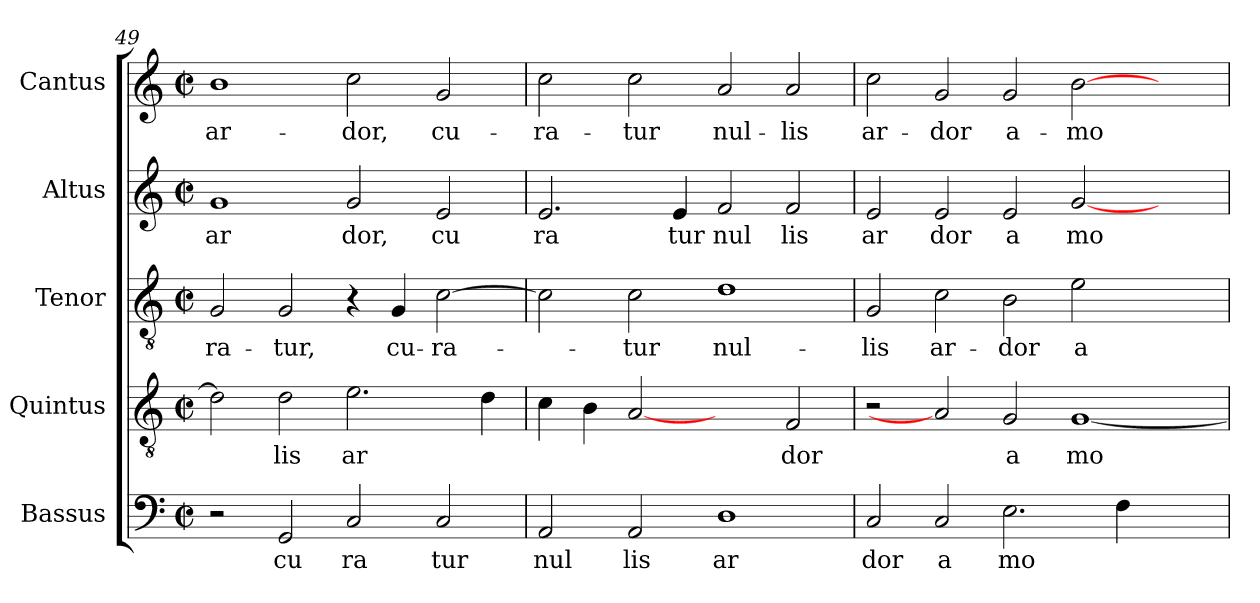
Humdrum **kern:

**kern	**text	**kern	**text	**kern	**text	**kern	**text	**kern	**text
*part5	*part5	*part4	*part4	*part3	*part3	*part2	*part2	*part1	*part1
*staff5	*staff5	*staff4	*staff4	*staff3	*staff3	*staff2	*staff2	*staff1	*staff1
*I"Bassus	*	*I"Quintus	*	*I"Tenor	*	*I"Altus	*	*I"Cantus	*
*clefF4	*	*clefGv2	*	*clefGv2	*	*clefG2	*	*clefG2	*
*M2/2	*	*M2/2	*	*M2/2	*	*M2/2	*	*M2/2	*
*met(c|)	*	*met(c|)	*	*met(c|)	*	*met(c|)	*	*met(c|)	*
=49	=49	=49	=49	=49	=49	=49	=49	=49	=49
!	!	!	!	!	!LO:LY:b:cj	!	!LO:LY:b:cj	!	!LO:LY:b:cj
2r	.	2d\]	.	2G/	-ra-	1g	ar	1b	ar-
!	!LO:LY:b:cj	!	!LO:LY:b:cj	!	!LO:LY:b:cj	!	!	!	!
2GG/	cu	2d\	lis	2G/	-tur,	.	.	.	.
!	!LO:LY:b:cj	!	!LO:LY:b:cj	!	!	!	!LO:LY:b:cj	!	!LO:LY:b:cj
2C/	ra	2.e\	ar	4r	.	2g/	dor,	2cc\	-dor,
!	!	!	!	!	!LO:LY:b:cj	!	!	!	!
.	.	.	.	4G/	cu-	.	.	.	.
!	!LO:LY:b:cj	!	!	!	!LO:LY:b:cj	!	!LO:LY:b:cj	!	!LO:LY:b:cj
2C/	tur	.	.	[>2c\	-ra-	2e/	cu	2g/	cu-
.	.	4d\	.	.	.	.	.	.	.
=50	=50	=50	=50	=50	=50	=50	=50	=50	=50
!	!LO:LY:b:cj	!	!	!	!	!	!LO:LY:b:cj	!	!LO:LY:b:cj
2AA/	nul	4c\	.	2c\]	.	2.e/	ra	2cc\	-ra-
.	.	4B\	.	.	.	.	.	.	.
!	!LO:LY:b:cj	!	!	!	!LO:LY:b:cj	!	!	!	!LO:LY:b:cj
2AA/	lis	[2A	.	2c\	-tur	.	.	2cc\	-tur
!	!	!	!	!	!	!	!LO:LY:b:cj	!	!
.	.	.	.	.	.	4e/	tur	.	.
!	!LO:LY:b:cj	!	!	!	!LO:LY:b:cj	!	!LO:LY:b:cj	!	!LO:LY:b:cj
1D	ar	2ryy	.	1d	nul-	2f/	nul	2a/	nul-
!	!	!	!LO:LY:b:cj	!	!	!	!LO:LY:b:cj	!	!LO:LY:b:cj
.	.	2F/	dor	.	.	2f/	lis	2a/	-lis
=51	=51	=51	=51	=51	=51	=51	=51	=51	=51
!	!LO:LY:b:cj	!	!	!	!LO:LY:b:cj	!	!LO:LY:b:cj	!	!LO:LY:b:cj
2C/	dor	2r	.	2G/	-lis	2e/	ar	2cc\	ar-
!	!LO:LY:b:cj	!	!	!	!LO:LY:b:cj	!	!LO:LY:b:cj	!	!LO:LY:b:cj
2C/	a	2A]	.	2c\	ar-	2e/	dor	2g/	-dor
!	!LO:LY:b	!	!LO:LY:b:cj	!	!LO:LY:b:cj	!	!LO:LY:b:cj	!	!LO:LY:b:cj
2.E\	mo	2G/	a	2B\	-dor	2e/	a	2g/	a-
!	!	!	!LO:LY:b:cj	!	!LO:LY:b:cj	!	!LO:LY:b	!	!LO:LY:b
.	.	[<1G	mo	2e\	a-	[<2g/	mo	[>2b\	-mo-
4F\	.	.	.	.	.	.	.	.	.
2ryy	.	.	.	2ryy	.	2ryy	.	2ryy	.
=	=	=	=	=	=	=	=	=	=
*-	*-	*-	*-	*-	*-	*-	*-	*-	*-
